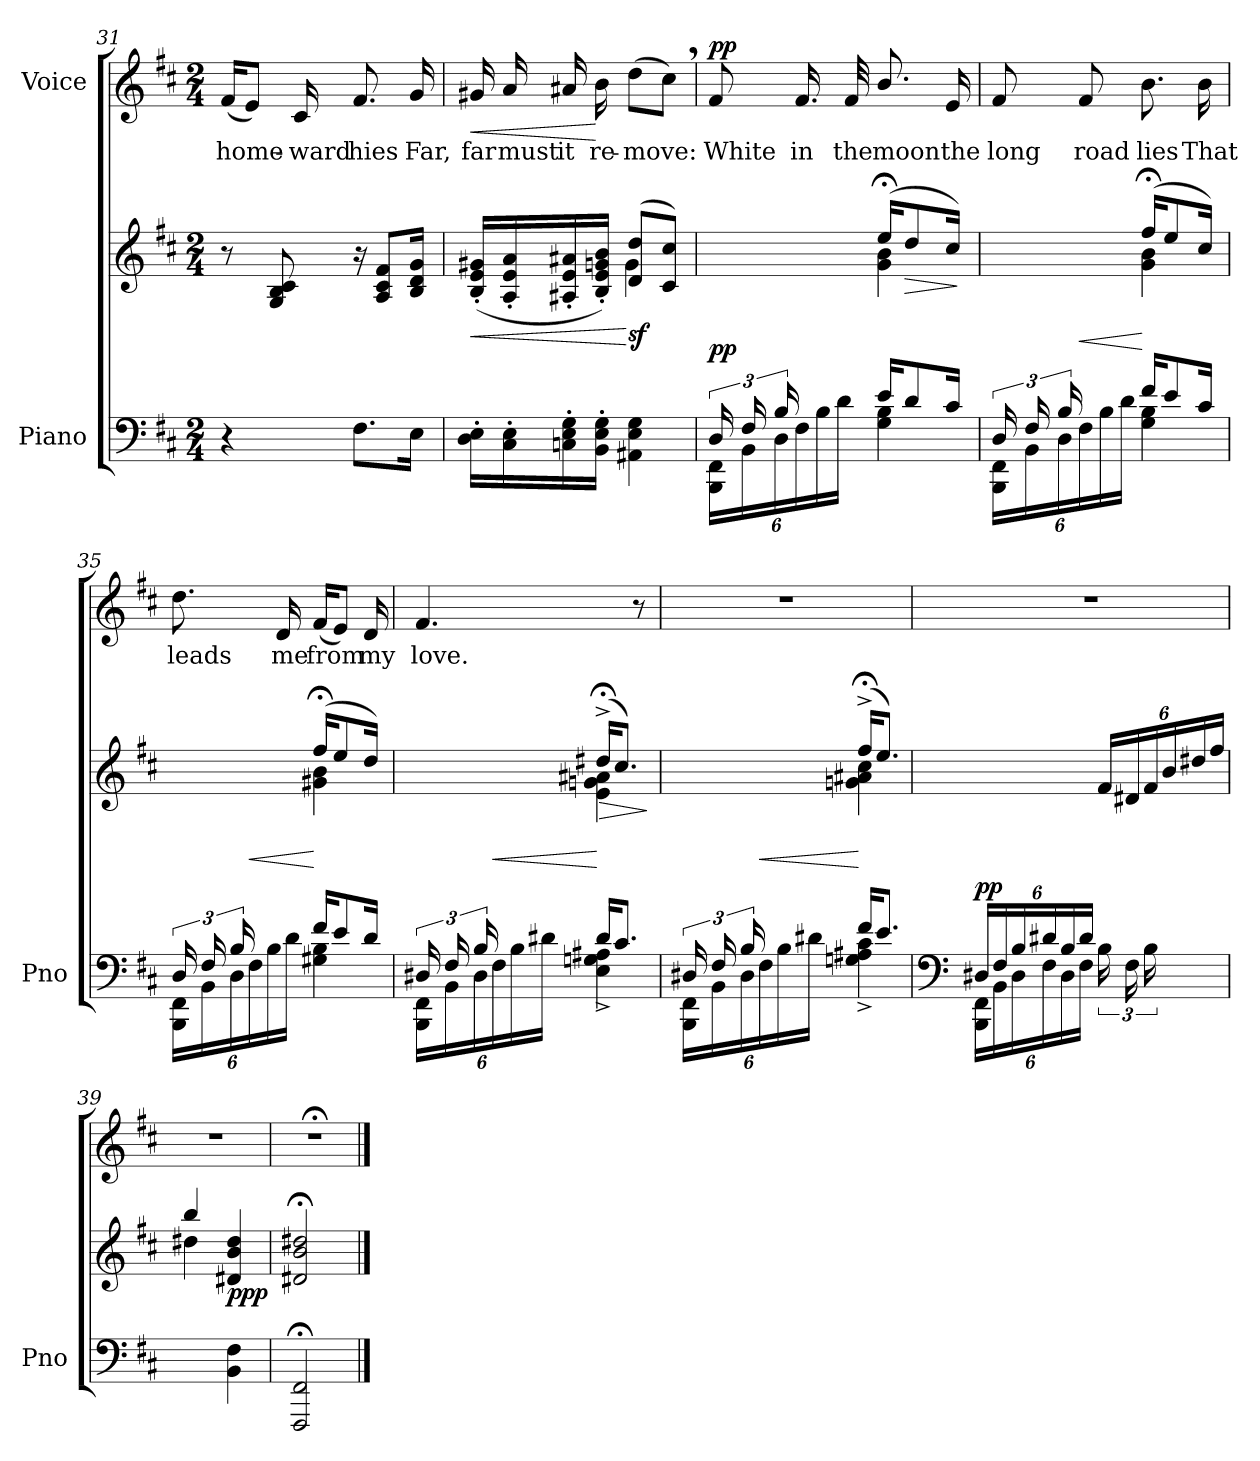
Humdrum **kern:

**kern	**kern	**dynam	**kern	**text	**dynam
*part2	*part2	*part2	*part1	*part1	*part1
*staff3	*staff2	*staff2/3	*staff1	*staff1	*staff1
*I"Piano	*	*	*I"Voice	*	*
*I'Pno	*	*	*	*	*
*clefF4	*clefG2	*	*clefG2	*	*
*k[f#c#]	*k[f#c#]	*	*k[f#c#]	*	*
*M2/4	*M2/4	*	*M2/4	*	*
=31	=31	=31	=31	=31	=31
!	!	!	!	!LO:LY:b	!
4r	8r	.	(16f#/KL	home-	.
.	.	.	8e/J)	.	.
.	8G/ 8B/ 8c#/	.	.	.	.
!	!	!	!	!LO:LY:b	!
.	.	.	16c#/	-ward	.
!	!	!	!	!LO:LY:b	!
8.F#\L	16r	.	8.f#/	hies	.
.	8A/ 8c#/ 8f#/L	.	.	.	.
!	!	!	!	!LO:LY:b	!
16E\Jk	16B/ 16d/ 16g/Jk	.	16g/	Far,	.
!!LO:LB:g=z
=32	=32	=32	=32	=32	=32
!	!	!LO:HP:b	!	!LO:LY:b	!LO:HP:b
*	*^	*	*	*	*
16D\' 16E\'LL	(16B/' 16e/' 16g#X/'LL	4ryy	<	16g#X/	far	<
!	!	!	!	!	!LO:LY:b	!
16C#\' 16E\'	16A/' 16e/' 16a/'	.	.	16a/	must	.
!	!	!	!	!	!LO:LY:b	!
16Cn\' 16E\' 16G\'	16A#X/' 16e/' 16a#X/'	.	.	16a#X/	it	.
!	!	!	!	!	!LO:LY:b	!
16BB\' 16E\' 16G\'JJ	16B/' 16e/' 16gn/' 16b/'JJ)	.	.	16b\	re-	[
!	!	!	!LO:DY:n=1:b	!	!LO:LY:b	!
4AA#X\ 4E\ 4G\	(8d/ 8dd/L	4g\	[ sf	(8dd\L	-move:	.
.	8c#/ 8cc#/J)	.	.	8cc#,\J)	.	.
=33	=33	=33	=33	=33	=33	=33
*^	*	*	*	*	*	*
*	*^	*	*	*	*	*	*
!	!	!	!	!	!LO:DY:b	!	!LO:LY:b	!LO:DY:a
(24D/LL	24BBB\ 24FF#\LL	4ryy	8ryy	4ryy	pp	8f#/	White	pp
24F#/	24BB\	.	.	.	.	.	.	.
24B/	24D\	.	.	.	.	.	.	.
!	!	!	!	!	!	!	!LO:LY:b	!
4.ryy	24F#\	.	24d\	.	.	16.f#/	in	.
.	24B\	.	24f#\	.	.	.	.	.
.	24d\JJ	.	24b\JJ)	.	.	.	.	.
!	!	!	!	!	!	!	!LO:LY:b	!
.	.	.	.	.	.	32f#/	the	.
!	!	!	!	!	!	!	!LO:LY:b	!
.	16e/KL	4G\ 4B\	(16ee;</KL	4g\ 4b\	.	8.b/	moon	.
!	!	!	!	!	!LO:HP:b	!	!	!
.	8d/	.	8dd/	.	>	.	.	.
!	!	!	!	!	!	!	!LO:LY:b	!
.	16c#/Jk	.	16cc#/Jk)	.	.	16e/	the	.
*v	*v	*v	*	*	*	*	*	*
*	*v	*v	*	*	*	*
.	.	]	.	.	.
!!LO:LB:g=z
=34	=34	=34	=34	=34	=34
*^	*^	*	*	*	*
*	*^	*	*	*	*	*	*
!	!	!	!	!	!	!	!LO:LY:b	!
(24D/LL	24BBB\ 24FF#\LL	4ryy	8ryy	4ryy	.	8f#/	long	.
24F#/	24BB\	.	.	.	.	.	.	.
24B/	24D\	.	.	.	.	.	.	.
!	!	!	!	!	!LO:HP:b	!	!LO:LY:b	!
4.ryy	24F#\	.	24d\	.	<	8f#/	road	.
.	24B\	.	24f#\	.	.	.	.	.
.	24d\JJ	.	24b\JJ)	.	.	.	.	.
!	!	!	!	!	!	!	!LO:LY:b	!
.	16f#/KL	4G\ 4B\	(16ff#;</KL	4g\ 4b\	[	8.b\	lies	.
.	8e/	.	8ee/	.	.	.	.	.
!	!	!	!	!	!	!	!LO:LY:b	!
.	16c#/Jk	.	16cc#/Jk)	.	.	16b\	That	.
=35	=35	=35	=35	=35	=35	=35	=35	=35
!	!	!	!	!	!	!	!LO:LY:b	!
(24D/LL	24BBB\ 24FF#\LL	4ryy	8ryy	4ryy	.	8.dd\	leads	.
24F#/	24BB\	.	.	.	.	.	.	.
24B/	24D\	.	.	.	.	.	.	.
!	!	!	!	!	!LO:HP:b	!	!	!
4.ryy	24F#\	.	24d\	.	<	.	.	.
.	24B\	.	24f#\	.	.	.	.	.
!	!	!	!	!	!	!	!LO:LY:b	!
.	.	.	.	.	.	16d/	me	.
.	24d\JJ	.	24b\JJ)	.	.	.	.	.
!	!	!	!	!	!	!	!LO:LY:b	!
.	16f#/KL	4G#X\ 4B\	(16ff#;</KL	4g#X\ 4b\	[	(16f#/KL	from	.
.	8e/	.	8ee/	.	.	8e/J)	.	.
!	!	!	!	!	!	!	!LO:LY:b	!
.	16d/Jk	.	16dd/Jk)	.	.	16d/	my	.
=36	=36	=36	=36	=36	=36	=36	=36	=36
!	!	!	!	!	!	!	!LO:LY:b	!
(24D#X/LL	24BBB\ 24FF#\LL	4ryy	8ryy	4ryy	.	4.f#/	love.	.
24F#/	24BB\	.	.	.	.	.	.	.
24B/	24D#\	.	.	.	.	.	.	.
!	!	!	!	!	!LO:HP:b	!	!	!
4.ryy	24F#\	.	24d#X\	.	<	.	.	.
.	24B\	.	24f#\	.	.	.	.	.
.	24d#X\JJ	.	24b\JJ)	.	.	.	.	.
!	!	!	!	!	!LO:HP:n=1:b	!	!	!
.	16d#^/KL	4E\ 4Gn\ 4A#X\	(16dd#X;<^/KL	4e\ 4gn\ 4a#X\	[ >	.	.	.
.	8.c#/J	.	8.cc#/J)	.	.	.	.	.
.	.	.	.	.	.	8r	.	.
*v	*v	*v	*	*	*	*	*	*
*	*v	*v	*	*	*	*
.	.	]	.	.	.
!!LO:LB:g=z
=37	=37	=37	=37	=37	=37
*^	*^	*	*	*	*
*	*^	*	*	*	*	*	*
(24D#X/LL	24BBB\ 24FF#\LL	4ryy	8ryy	4ryy	.	2r	.	.
24F#/	24BB\	.	.	.	.	.	.	.
24B/	24D#\	.	.	.	.	.	.	.
!	!	!	!	!	!LO:HP:b	!	!	!
4.ryy	24F#\	.	24d#X\	.	<	.	.	.
.	24B\	.	24f#\	.	.	.	.	.
.	24d#X\JJ	.	24b\JJ)	.	.	.	.	.
.	16f#^/KL	4Gn\ 4A#X\ 4c#\	(16ff#;<^/KL	4gn\ 4a#X\ 4cc#\	[	.	.	.
.	8.e/J	.	8.ee/J)	.	.	.	.	.
*v	*v	*v	*	*	*	*	*	*
=38	=38	=38	=38	=38	=38	=38
*clefF4	*	*	*	*	*	*
*^	*	*	*	*	*	*
!	!	!	!	!LO:DY:b	!	!	!
(>24D#X/LL	(<24BBB\ 24FF#\LL	4ryy	4.ryy	pp	2r	.	.
24F#/	24BB\	.	.	.	.	.	.
24B/	24D#\	.	.	.	.	.	.
24d#X/	24F#\	.	.	.	.	.	.
24B/	24D#\	.	.	.	.	.	.
24d#/JJ	24F#\JJ	.	.	.	.	.	.
8ryy	24B\LL	24f#/LL	.	.	.	.	.
.	24F#\	24d#X/	.	.	.	.	.
.	24B\	24f#/	.	.	.	.	.
8ryy	8ryy	24b/	24d#\	.	.	.	.
.	.	24dd#X/	24f#\	.	.	.	.
.	.	24ff#/JJ	24b\JJ	.	.	.	.
*v	*v	*	*	*	*	*	*
=39	=39	=39	=39	=39	=39	=39
4ryy	4bb/)	4dd#X\)	.	2r	.	.
!	!	!	!LO:DY:b	!	!	!
4BB\ 4F#\	4d#X/ 4b/ 4dd#/	4ryy	ppp	.	.	.
*	*v	*v	*	*	*	*
=40	=40	=40	=40	=40	=40
2FFF#/;< 2FF#/;<	2d#X/;< 2b/;< 2dd#X/;<	.	2r;<	.	.
==	==	==	==	==	==
*-	*-	*-	*-	*-	*-
